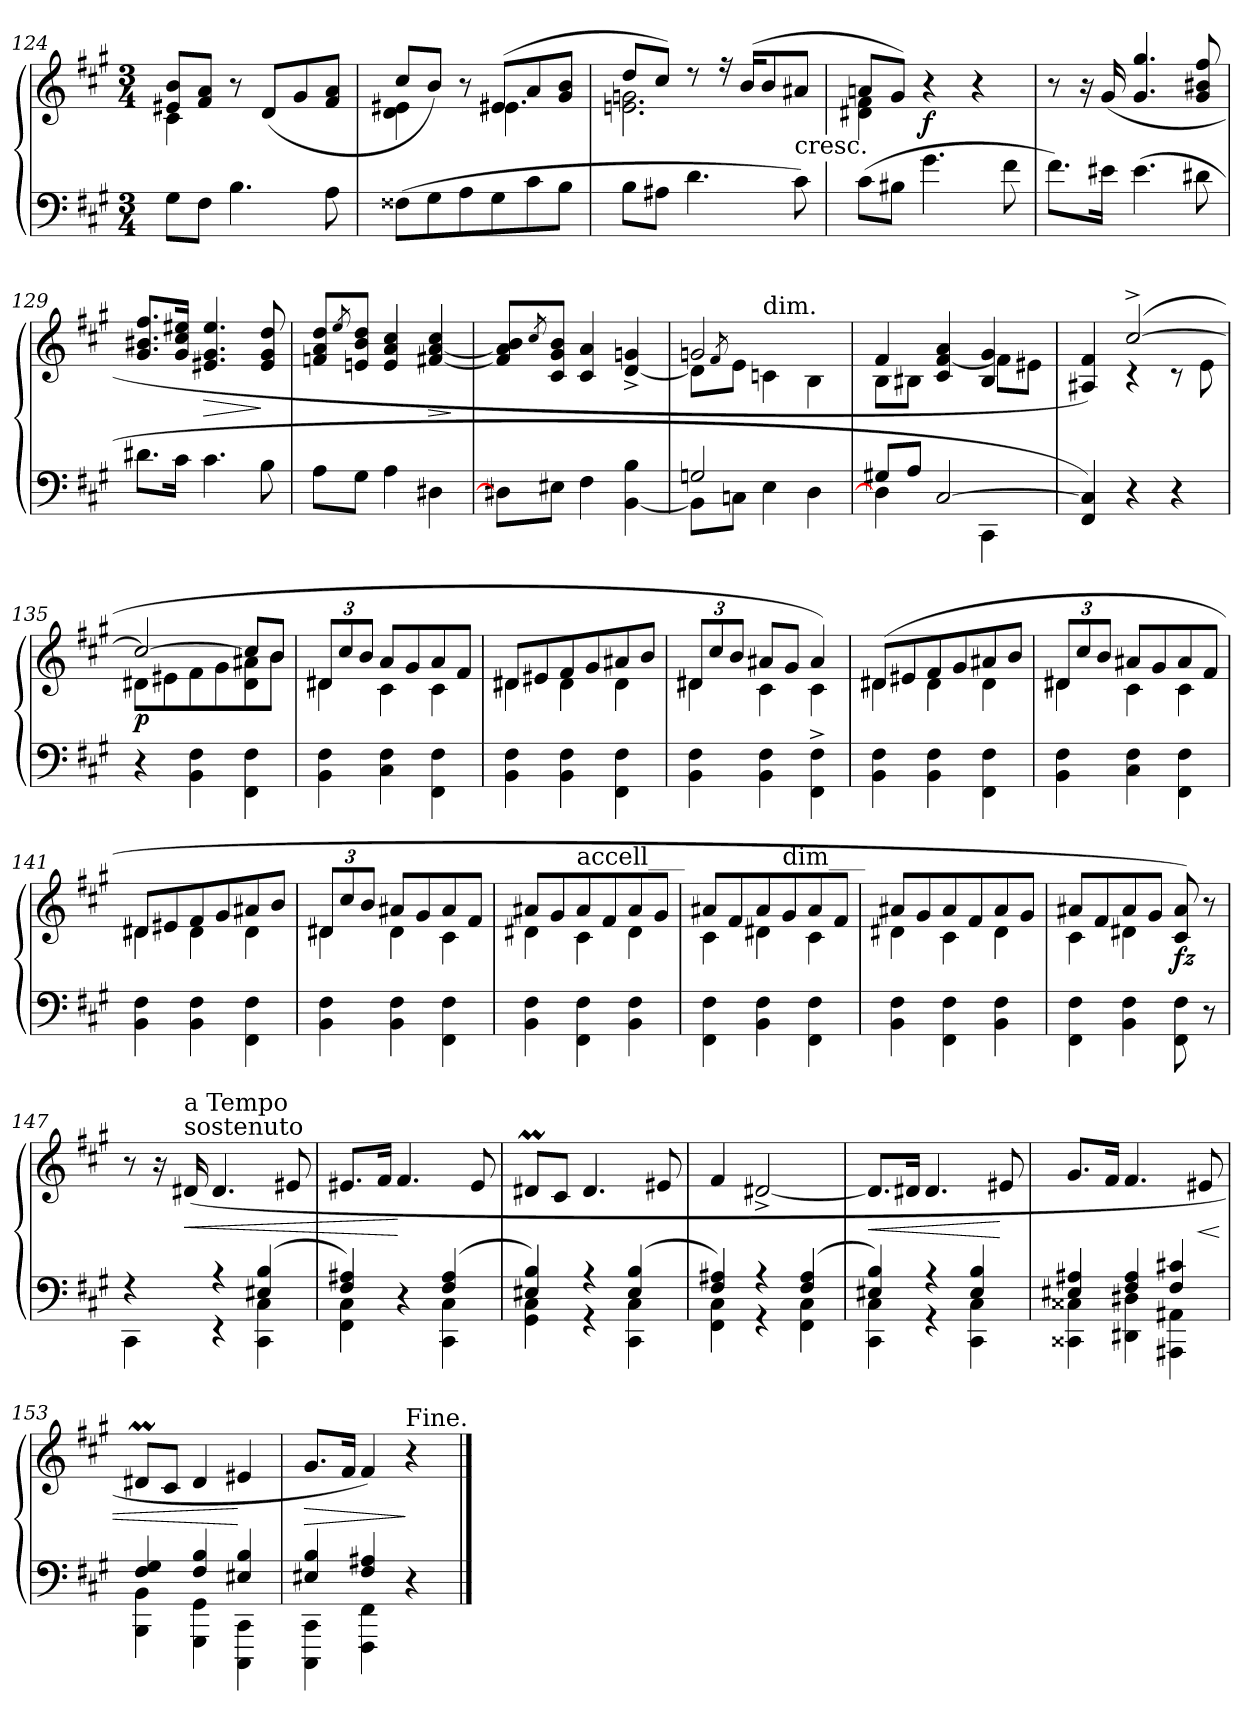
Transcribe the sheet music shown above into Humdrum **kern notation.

**kern	**kern	**dynam
*part1	*part1	*part1
*staff2	*staff1	*staff1/2
*clefF4	*clefG2	*
*k[f#c#g#]	*k[f#c#g#]	*
*M3/4	*M3/4	*
=124	=124	=124
*	*^	*
8G#\L	8e#X/ 8b/L	4c#\	.
8F#\J	8f#/ 8a/J	.	.
4.B\	8r	8ryy	.
.	(>8d/L	4.ryy	.
.	8g#/	.	.
8A\	8f#/ 8a/J	.	.
=125	=125	=125	=125
(8F##X\L	8cc#/L	4d\ 4e#X\	.
8G#\	8b/J)	.	.
8A\	8r	8ryy	.
8G#\	(8e#X/L	4.e#X\	.
8c#\	8a/	.	.
8B\J	8g#/ 8b/J	.	.
=126	=126	=126	=126
8BL	8ddL	2.en 2.gn	.
8A#XJ	8cc#J)	.	.
4.d	8r	.	.
.	16r	.	.
.	(16bKL	.	.
.	8b	.	.
!	!LO:TX:c:t=cresc.	!	!
8c#)	8a#XJ	.	.
=127	=127	=127	=127
(8c#L	8anL	4d#X 4f#	.
8B#XJ	8g#J)	.	.
4.g#	4r	2ryy	f
.	4r	.	.
8f#	.	.	.
*	*v	*v	*
=128	=128	=128
8.f#L)	8r	.
.	16r	.
16e#XJk	(>16g#	.
(>4.e#	4.g#/ 4.gg#/	.
8d#X	8g#/ 8b#X/ 8ff#/	.
=129	=129	=129
8.d#XL	8.g#/ 8.b#X/ 8.ff#/L	.
16c#Jk	16g# 16cc# 16ee#XJk	.
4.c#	4.e#X 4.g# 4.ee#	>
8B	8e# 8g# 8dd	]
=130	=130	=130
8AL	8fn 8a 8ddL	.
.	8qee/	.
8G#J	8en 8b 8ddJ	.
4A	4e 4a 4cc#	.
4D#X	[4f#X [4a 4cc#	>
.	.	]
=131	=131	=131
8D#XL]	8f#] 8a] 8bL	.
.	8qcc#/	.
8E#XJ	8c# 8g# 8bJ	.
4F#	4c# 4a	.
[4BB 4B	[4d^ 4gn^	.
=132	=132	=132
*^	*^	*
2Gn	8BBL]	2gn	8dL]	.
.	.	.	8qf#/	.
.	8CnJ	.	8eJ	.
!	!	!	!LO:TX:a:t=dim.	!
.	4E	.	4cn	.
4ryy	4D	4ryy	4B\	.
=133	=133	=133	=133	=133
8G#XL	4D]	4f#	8BL	.
8AJ	.	.	8B#XJ	.
[2C#	4ryy	4c# [4f# 4a	4ryy	.
.	4CC#	4B# 4g#	8f#L]	.
.	.	.	8e#XJ	.
*v	*v	*	*	*
=134	=134	=134	=134
4FF# 4C#])	4ryy	4A#X 4f#)	.
4r	(>[2cc#^	4r	.
4r	.	8r	.
.	.	8e	.
=135	=135	=135	=135
4r	2cc#_	8d#XL	p
.	.	8e#X	.
4BB 4F#	.	8f#	.
.	.	8g#	.
4FF#\ 4F#\	8cc#L]	8d# 8a#X	.
.	8bJ	8bJ	.
=136	=136	=136	=136
4BB 4F#	12d#XL	4d#X	.
.	12cc#	.	.
.	12bJ	.	.
4C# 4F#	8aL	4c#	.
.	8g#	.	.
4FF#\ 4F#\	8a	4c#	.
.	8f#J	.	.
=137	=137	=137	=137
4BB 4F#	8d#XL	4d#X	.
.	8e#X	.	.
4BB 4F#	8f#	4d#	.
.	8g#	.	.
4FF#\ 4F#\	8a#X	4d#	.
.	8bJ	.	.
=138	=138	=138	=138
4BB 4F#	12d#XL	4d#X	.
.	12cc#	.	.
.	12bJ	.	.
4BB 4F#	8a#XL	4c#	.
.	8g#J	.	.
4FF#^\ 4F#^\	4a#)	4c#	.
=139	=139	=139	=139
4BB 4F#	(8d#XL	4d#X	.
.	8e#X	.	.
4BB 4F#	8f#	4d#	.
.	8g#	.	.
4FF#\ 4F#\	8a#X	4d#	.
.	8bJ	.	.
=140	=140	=140	=140
4BB 4F#	12d#XL	4d#X	.
.	12cc#	.	.
.	12bJ	.	.
4C# 4F#	8a#XL	4c#	.
.	8g#	.	.
4FF#\ 4F#\	8a#	4c#	.
.	8f#J	.	.
=141	=141	=141	=141
4BB 4F#	8d#XL	4d#X	.
.	8e#X	.	.
4BB 4F#	8f#	4d#	.
.	8g#	.	.
4FF#\ 4F#\	8a#X	4d#	.
.	8bJ	.	.
=142	=142	=142	=142
4BB 4F#	12d#XL	4d#X	.
.	12cc#	.	.
.	12bJ	.	.
4BB 4F#	8a#XL	4d#	.
.	8g#	.	.
4FF#\ 4F#\	8a#	4c#	.
.	8f#J	.	.
=143	=143	=143	=143
4BB 4F#	8a#XL	4d#X	.
.	8g#	.	.
!	!LO:TX:a:t=accell___	!	!
4FF#\ 4F#\	8a#	4c#	.
.	8f#	.	.
4BB 4F#	8a#	4d#	.
.	8g#J	.	.
=144	=144	=144	=144
4FF#\ 4F#\	8a#XL	4c#	.
.	8f#	.	.
4BB 4F#	8a#	4d#X	.
!	!LO:TX:a:t=dim___	!	!
.	8g#	.	.
4FF#\ 4F#\	8a#	4c#	.
.	8f#J	.	.
=145	=145	=145	=145
4BB 4F#	8a#XL	4d#X	.
.	8g#	.	.
4FF#\ 4F#\	8a#	4c#	.
.	8f#	.	.
4BB 4F#	8a#	4d#	.
.	8g#J	.	.
=146	=146	=146	=146
4FF#\ 4F#\	8a#XL	4c#	.
.	8f#	.	.
4BB 4F#	8a#	4d#X	.
.	8g#J	.	.
8FF#\ 8F#\	8c# 8a#)	4ryy	fz
8r	8r	.	.
*	*v	*v	*
=147	=147	=147
*^	*	*
4r	4CC#	8r	.
.	.	16r	.
!	!	!LO:TX:a:t=sostenuto	!
!	!	!LO:TX:a:t=a Tempo	!
.	.	(>16d#X	<
4r	4r	4.d#	.
(4E#X 4B	4CC# 4C#	.	.
.	.	8e#X	.
=148	=148	=148	=148
4F# 4A#X)	4FF# 4C#	8.e#XL	.
.	.	16f#Jk	.
4r	4ryy	4.f#	[
(4F# 4A#	4CC# 4C#	.	.
.	.	8e#	.
=149	=149	=149	=149
4E#X 4B)	4GG# 4C#	8d#XmL	.
.	.	8c#J	.
4r	4r	4.d#	.
(4E# 4B	4CC# 4C#	.	.
.	.	8e#X	.
=150	=150	=150	=150
4F# 4A#X)	4FF# 4C#	4f#	.
4r	4r	[2d#X^	.
(4F# 4A#	4FF# 4C#	.	.
=151	=151	=151	=151
4E#X 4B)	4CC# 4C#	8.d#L]	<
.	.	16d#XJk	.
4r	4r	4.d#	.
4E# 4B	4CC# 4C#	.	.
.	.	8e#X	[
=152	=152	=152	=152
4E#X 4A#X	4CC##X 4C##X	8.g#L	.
.	.	16f#Jk	.
4F# 4A#	4DD#X 4D#X	4.f#	.
4F# 4c#X	4AAA#X 4AA#X	.	.
.	.	8e#X	<
=153	=153	=153	=153
4F# 4G#	4BBB 4BB	8d#XmL	.
.	.	8c#J	.
4F# 4B	4GGG# 4GG#	4d#	.
4E#X 4B	4CCC# 4CC#	4e#X	[
=154	=154	=154	=154
4E#X 4B	4CCC# 4CC#	8.g#L	>
.	.	16f#Jk	.
4F# 4A#X	4FFF# 4FF#	4f#)	.
!	!	!LO:TX:a:t=Fine.	!
4r	4ryy	4r	]
*v	*v	*	*
==	==	==
*-	*-	*-
